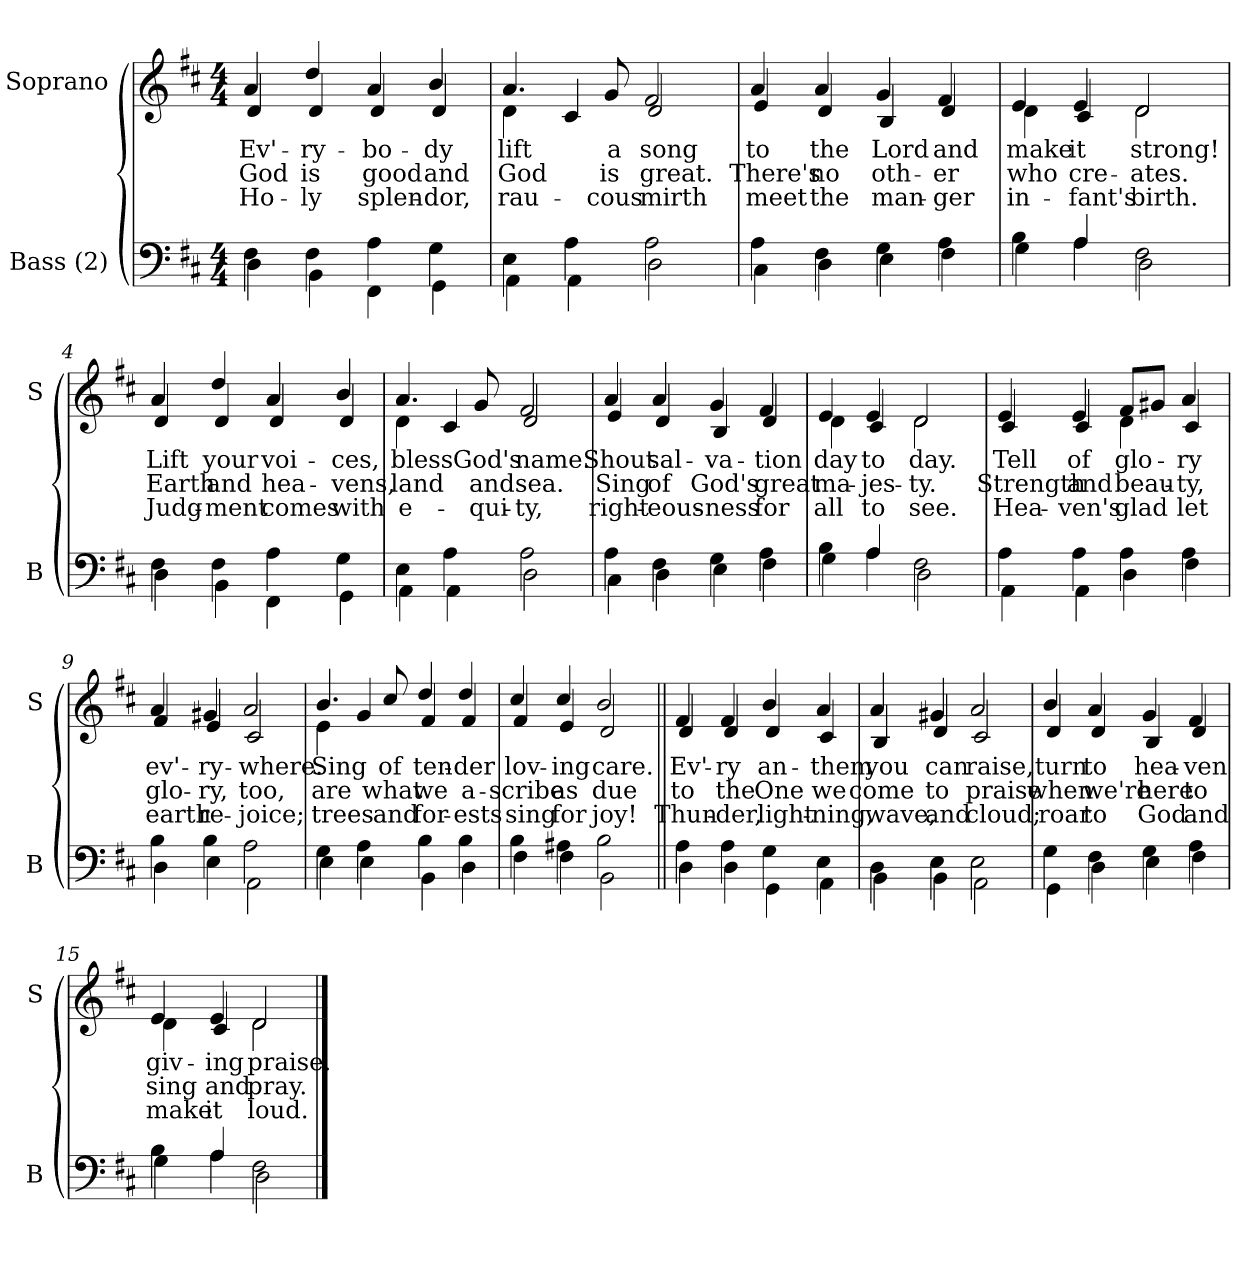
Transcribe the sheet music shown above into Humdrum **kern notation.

**kern	**kern	**text	**text	**text
*part2	*part1	*part1	*part1	*part1
*staff2	*staff1	*staff1	*staff1	*staff1
*I"Bass (2)	*I"Soprano	*	*	*
*I'B	*I'S	*	*	*
*clefF4	*clefG2	*	*	*
*k[f#c#]	*k[f#c#]	*	*	*
*M4/4	*M4/4	*	*	*
=	=	=	=	=
*^	*	*	*	*
!	!	!LO:TX:b:i:t=Verse	!	!	!
!	!	!	!LO:LY:b	!LO:LY:b	!LO:LY:b
*	*	*^	*	*	*
4F#\	4D\	4a/	4d/	Ev'-	God	Ho-
!	!	!	!	!LO:LY:b	!LO:LY:b	!LO:LY:b
4F#\	4BB\	4dd/	4d/	-ry-	is	-ly
!	!	!	!	!LO:LY:b	!LO:LY:b	!LO:LY:b
4A\	4FF#\	4a/	4d/	-bo-	good	splen-
!	!	!	!	!LO:LY:b	!LO:LY:b	!LO:LY:b
4G\	4GG\	4b/	4d/	-dy	and	-dor,
=1	=1	=1	=1	=1	=1	=1
!	!	!	!	!LO:LY:b	!LO:LY:b	!LO:LY:b
4E\	4AA\	4.a/	4d\	lift	God	rau-
4A\	4AA\	.	4c#/	.	.	.
!	!	!	!	!LO:LY:b	!LO:LY:b	!LO:LY:b
.	.	8g/	.	a	is	-cous
!	!	!	!	!LO:LY:b	!LO:LY:b	!LO:LY:b
2A\	2D\	2f#/	2d/	song	great.	mirth
=2	=2	=2	=2	=2	=2	=2
!	!	!	!	!LO:LY:b	!LO:LY:b	!LO:LY:b
4A\	4C#\	4a/	4e/	to	There's	meet
!	!	!	!	!LO:LY:b	!LO:LY:b	!LO:LY:b
4F#\	4D\	4a/	4d/	the	no	the
!	!	!	!	!LO:LY:b	!LO:LY:b	!LO:LY:b
4G\	4E\	4g/	4B/	Lord	oth-	man-
!	!	!	!	!LO:LY:b	!LO:LY:b	!LO:LY:b
4A\	4F#\	4f#/	4d/	and	-er	-ger
=3	=3	=3	=3	=3	=3	=3
!	!	!	!	!LO:LY:b	!LO:LY:b	!LO:LY:b
4B\	4G\	4e/	4d\	make	who	in-
!	!	!	!	!LO:LY:b	!LO:LY:b	!LO:LY:b
4A/	4A\	4e/	4c#/	it	cre-	-fant's
!	!	!	!	!LO:LY:b	!LO:LY:b	!LO:LY:b
2F#\	2D\	2d/	2d\	strong!	-ates.	birth.
!!LO:LB:g=z	!!
=4	=4	=4	=4	=4	=4	=4
!	!	!	!	!LO:LY:b	!LO:LY:b	!LO:LY:b
4F#\	4D\	4a/	4d/	Lift	Earth	Judg-
!	!	!	!	!LO:LY:b	!LO:LY:b	!LO:LY:b
4F#\	4BB\	4dd/	4d/	your	and	-ment
!	!	!	!	!LO:LY:b	!LO:LY:b	!LO:LY:b
4A\	4FF#\	4a/	4d/	voi-	hea-	comes
!	!	!	!	!LO:LY:b	!LO:LY:b	!LO:LY:b
4G\	4GG\	4b/	4d/	-ces,	-vens,	with
=5	=5	=5	=5	=5	=5	=5
!	!	!	!	!LO:LY:b	!LO:LY:b	!LO:LY:b
4E\	4AA\	4.a/	4d\	bless	land	e-
4A\	4AA\	.	4c#/	.	.	.
!	!	!	!	!LO:LY:b	!LO:LY:b	!LO:LY:b
.	.	8g/	.	God's	and	-qui-
!	!	!	!	!LO:LY:b	!LO:LY:b	!LO:LY:b
2A\	2D\	2f#/	2d/	name.	sea.	-ty,
=6	=6	=6	=6	=6	=6	=6
!	!	!	!	!LO:LY:b	!LO:LY:b	!LO:LY:b
4A\	4C#\	4a/	4e/	Shout	Sing	right-
!	!	!	!	!LO:LY:b	!LO:LY:b	!LO:LY:b
4F#\	4D\	4a/	4d/	sal-	of	-eous-
!	!	!	!	!LO:LY:b	!LO:LY:b	!LO:LY:b
4G\	4E\	4g/	4B/	-va-	God's	-ness
!	!	!	!	!LO:LY:b	!LO:LY:b	!LO:LY:b
4A\	4F#\	4f#/	4d/	-tion	great	for
=7	=7	=7	=7	=7	=7	=7
!	!	!	!	!LO:LY:b	!LO:LY:b	!LO:LY:b
4B\	4G\	4e/	4d\	day	ma-	all
!	!	!	!	!LO:LY:b	!LO:LY:b	!LO:LY:b
4A/	4A\	4e/	4c#/	to	-jes-	to
!	!	!	!	!LO:LY:b	!LO:LY:b	!LO:LY:b
2F#\	2D\	2d/	2d\	day.	-ty.	see.
!!LO:LB:g=z	!!
=8	=8	=8	=8	=8	=8	=8
!	!	!	!	!LO:LY:b	!LO:LY:b	!LO:LY:b
4A\	4AA\	4e/	4c#/	Tell	Strength	Hea-
!	!	!	!	!LO:LY:b	!LO:LY:b	!LO:LY:b
4A\	4AA\	4e/	4c#/	of	and	-ven's
!	!	!	!	!LO:LY:b	!LO:LY:b	!LO:LY:b
4A\	4D\	8f#/L	4d\	glo-	beau-	glad
.	.	8g#X/J	.	.	.	.
!	!	!	!	!LO:LY:b	!LO:LY:b	!LO:LY:b
4A\	4F#\	4a/	4c#/	-ry	-ty,	let
=9	=9	=9	=9	=9	=9	=9
!	!	!	!	!LO:LY:b	!LO:LY:b	!LO:LY:b
4B\	4D\	4a/	4f#/	ev'-	glo-	earth
!	!	!	!	!LO:LY:b	!LO:LY:b	!LO:LY:b
4B\	4E\	4g#X/	4e/	-ry-	-ry,	re-
!	!	!	!	!LO:LY:b	!LO:LY:b	!LO:LY:b
2A\	2AA\	2a/	2c#/	-where.	too,	-joice;
=10	=10	=10	=10	=10	=10	=10
!	!	!	!	!LO:LY:b	!LO:LY:b	!LO:LY:b
4G\	4E\	4.b/	4e\	Sing	are	trees
4A\	4E\	.	4g/	.	.	.
!	!	!	!	!LO:LY:b	!LO:LY:b	!LO:LY:b
.	.	8cc#/	.	of	what	and
!	!	!	!	!LO:LY:b	!LO:LY:b	!LO:LY:b
4B\	4BB\	4dd/	4f#/	ten-	we	for-
!	!	!	!	!LO:LY:b	!LO:LY:b	!LO:LY:b
4B\	4D\	4dd/	4f#/	-der	a-	-ests
=11	=11	=11	=11	=11	=11	=11
!	!	!	!	!LO:LY:b	!LO:LY:b	!LO:LY:b
4B\	4F#\	4cc#/	4f#/	lov-	-scribe	sing
!	!	!	!	!LO:LY:b	!LO:LY:b	!LO:LY:b
4A#X\	4F#\	4cc#/	4e/	-ing	as	for
!	!	!	!	!LO:LY:b	!LO:LY:b	!LO:LY:b
2B\	2BB\	2b/	2d/	care.	due	joy!
!!LO:LB:g=z	!!
=12||	=12||	=12||	=12||	=12||	=12||	=12||
!	!	!	!	!LO:LY:b	!LO:LY:b	!LO:LY:b
4A\	4D\	4f#/	4d/	Ev'-	to	Thun-
!	!	!	!	!LO:LY:b	!LO:LY:b	!LO:LY:b
4A\	4D\	4f#/	4d/	-ry	the	-der,
!	!	!	!	!LO:LY:b	!LO:LY:b	!LO:LY:b
4G\	4GG\	4b/	4d/	an-	One	light-
!	!	!	!	!LO:LY:b	!LO:LY:b	!LO:LY:b
4E\	4AA\	4a/	4c#/	-them	we	-ning,
=13	=13	=13	=13	=13	=13	=13
!	!	!	!	!LO:LY:b	!LO:LY:b	!LO:LY:b
4D\	4BB\	4a/	4B/	you	come	wave,
!	!	!	!	!LO:LY:b	!LO:LY:b	!LO:LY:b
4E\	4BB\	4g#X/	4d/	can	to	and
!	!	!	!	!LO:LY:b	!LO:LY:b	!LO:LY:b
2E\	2AA\	2a/	2c#/	raise,	praise	cloud;
=14	=14	=14	=14	=14	=14	=14
!	!	!	!	!LO:LY:b	!LO:LY:b	!LO:LY:b
4G\	4GG\	4b/	4d/	turn	when	roar
!	!	!	!	!LO:LY:b	!LO:LY:b	!LO:LY:b
4F#\	4D\	4a/	4d/	to	we're	to
!	!	!	!	!LO:LY:b	!LO:LY:b	!LO:LY:b
4G\	4E\	4g/	4B/	hea-	here	God
!	!	!	!	!LO:LY:b	!LO:LY:b	!LO:LY:b
4A\	4F#\	4f#/	4d/	-ven	to	and
=15	=15	=15	=15	=15	=15	=15
!	!	!	!	!LO:LY:b	!LO:LY:b	!LO:LY:b
4B\	4G\	4e/	4d\	giv-	sing	make
!	!	!	!	!LO:LY:b	!LO:LY:b	!LO:LY:b
4A/	4A\	4e/	4c#/	-ing	and	it
!	!	!	!	!LO:LY:b	!LO:LY:b	!LO:LY:b
2F#\	2D\	2d/	2d\	praise.	pray.	loud.
*v	*v	*	*	*	*	*
*	*v	*v	*	*	*
==	==	==	==	==
*-	*-	*-	*-	*-
